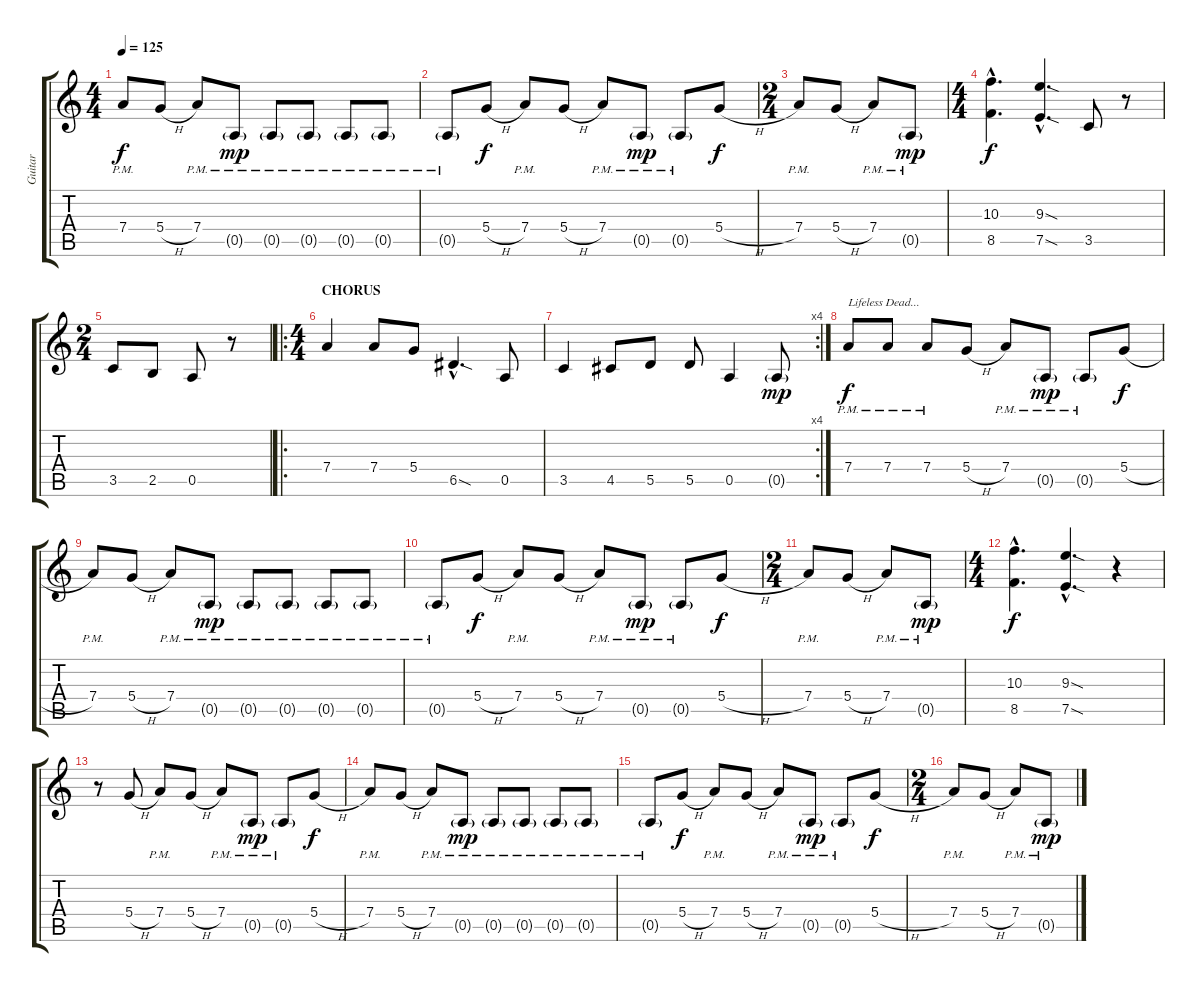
\track ("Guitar" "Guitar") {instrument distortionguitar}
\staff {score tabs}
\tuning (E4 B3 G3 D3 A2 E2) {hide}
\ts (4 4)
\tempo 125
\clef g2
\ks c
7.4{pm}.8{dy f} 5.4{h}.8 7.4{pm}.8 0.5{g pm}.8{dy mp} 0.5{g pm}.8 0.5{g pm}.8 0.5{g pm}.8 0.5{g pm}.8 |
0.5{g pm}.8 5.4{h}.8{dy f} 7.4{pm}.8 5.4{h}.8 7.4{pm}.8 0.5{g pm}.8{dy mp} 0.5{g pm}.8 5.4{h}.8{dy f} |
\ts (2 4)
7.4{pm}.8 5.4{h}.8 7.4{pm}.8 0.5{g pm}.8{dy mp} |
\ts (4 4)
(10.3{hac} 8.5{hac}).4{d dy f} (9.3{sod hac} 7.5{sod hac}).4{d} 3.5.8 r.8 |
\ts (2 4)
3.5.8 2.5.8 0.5.8 r.8 |
\ro
\ts (4 4)
\section ("" "CHORUS")
7.4.4 7.4.8 5.4.8 6.5{sod hac}.4{d} 0.5.8 |
\rc 4
3.5.4 4.5.8 5.5.8 5.5.8 0.5.4 0.5{g}.8{dy mp} |
7.4{pm}.8{txt "Lifeless Dead..." dy f} 7.4{pm}.8 7.4{pm}.8 5.4{h}.8 7.4{pm}.8 0.5{g pm}.8{dy mp} 0.5{g pm}.8 5.4{h}.8{dy f} |
7.4{pm}.8 5.4{h}.8 7.4{pm}.8 0.5{g pm}.8{dy mp} 0.5{g pm}.8 0.5{g pm}.8 0.5{g pm}.8 0.5{g pm}.8 |
0.5{g pm}.8 5.4{h}.8{dy f} 7.4{pm}.8 5.4{h}.8 7.4{pm}.8 0.5{g pm}.8{dy mp} 0.5{g pm}.8 5.4{h}.8{dy f} |
\ts (2 4)
7.4{pm}.8 5.4{h}.8 7.4{pm}.8 0.5{g pm}.8{dy mp} |
\ts (4 4)
(10.3{hac} 8.5{hac}).4{d dy f} (9.3{sod hac} 7.5{sod hac}).4{d} r.4 |
r.8 5.4{h}.8 7.4{pm}.8 5.4{h}.8 7.4{pm}.8 0.5{g pm}.8{dy mp} 0.5{g pm}.8 5.4{h}.8{dy f} |
7.4{pm}.8 5.4{h}.8 7.4{pm}.8 0.5{g pm}.8{dy mp} 0.5{g pm}.8 0.5{g pm}.8 0.5{g pm}.8 0.5{g pm}.8 |
0.5{g pm}.8 5.4{h}.8{dy f} 7.4{pm}.8 5.4{h}.8 7.4{pm}.8 0.5{g pm}.8{dy mp} 0.5{g pm}.8 5.4{h}.8{dy f} |
\ts (2 4)
7.4{pm}.8 5.4{h}.8 7.4{pm}.8 0.5{g pm}.8{dy mp}
